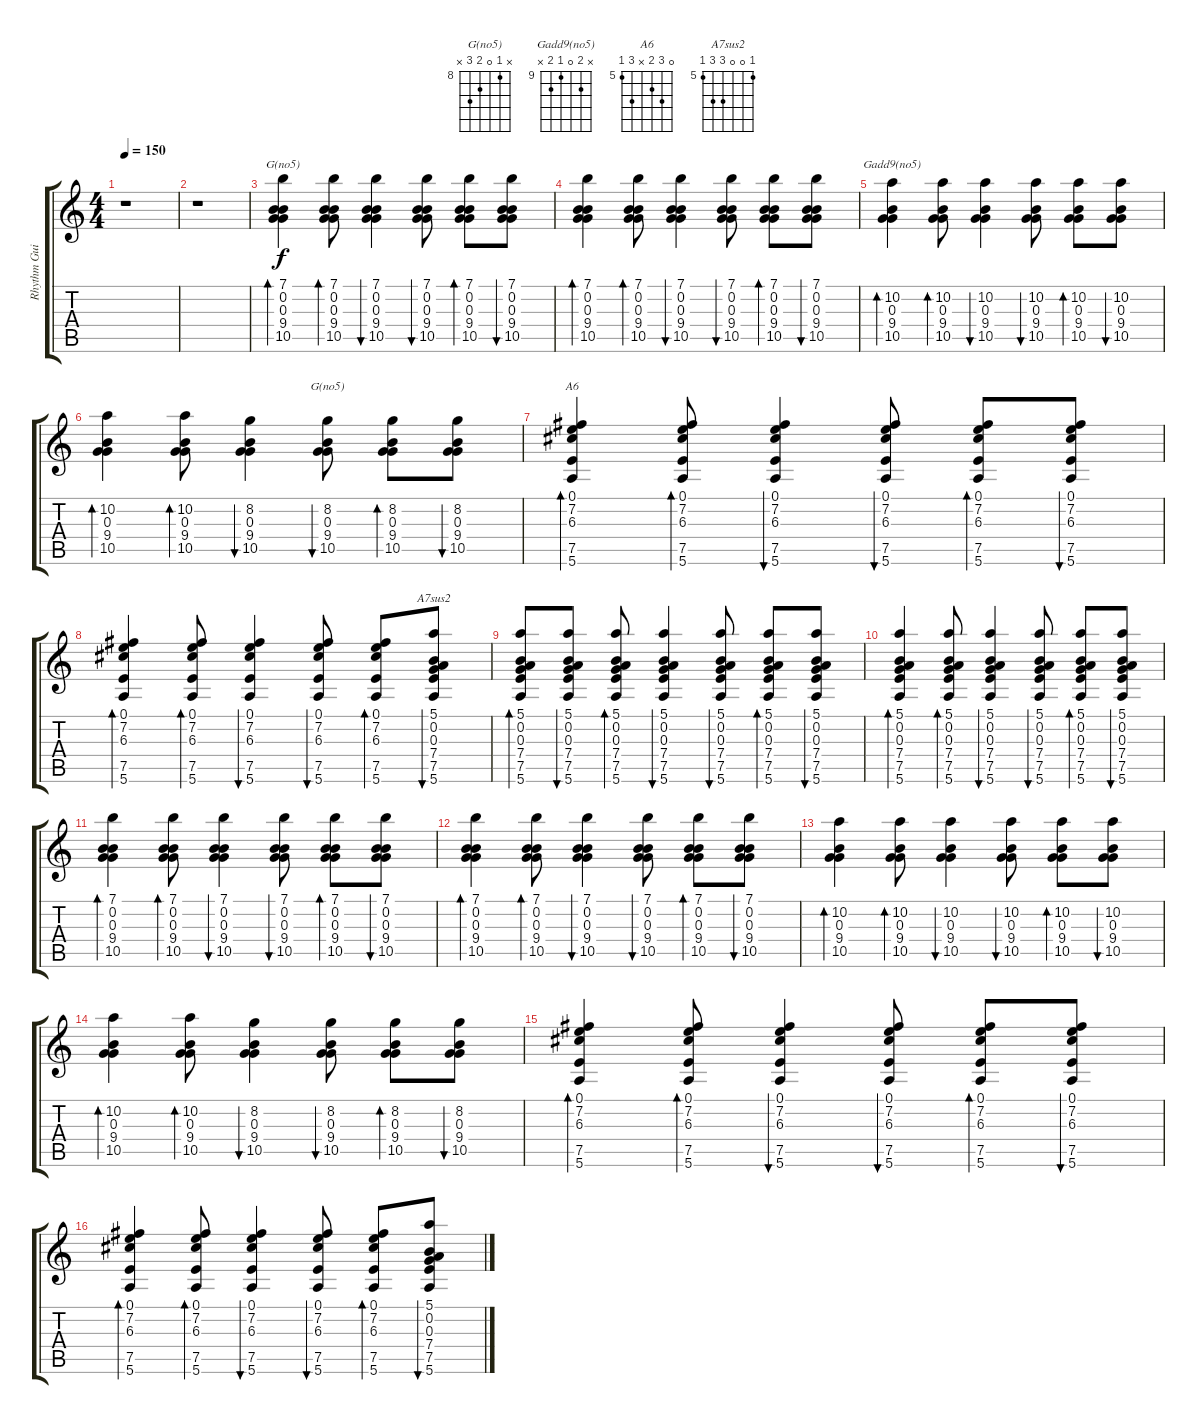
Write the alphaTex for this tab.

\track ("Rhythm Guitar" "Rhythm Gui") {instrument acousticguitarsteel}
\staff {score tabs}
\tuning (E4 B3 G3 D3 A2 E2) {hide}
\chord ("G(no5)" 7 0 0 9 10 x) {firstfret 7}
\chord ("Gadd9(no5)" x 10 0 9 10 x) {firstfret 9}
\chord ("G(no5)" x 8 0 9 10 x) {firstfret 8}
\chord ("A6" 0 7 6 x 7 5) {firstfret 5}
\chord ("A7sus2" 5 0 0 7 7 5) {firstfret 5}
\ts (4 4)
\tempo 150
\clef g2
\ks c
r.1{dy f instrument acousticguitarsteel} |
r.1 |
(7.1 0.2 0.3 9.4 10.5).4{bd 30 ch "G(no5)"} (7.1 0.2 0.3 9.4 10.5).8{bd 30} (7.1 0.2 0.3 9.4 10.5).4{bu 30} (7.1 0.2 0.3 9.4 10.5).8{bu 30} (7.1 0.2 0.3 9.4 10.5).8{bd 30} (7.1 0.2 0.3 9.4 10.5).8{bu 30} |
(7.1 0.2 0.3 9.4 10.5).4{bd 30} (7.1 0.2 0.3 9.4 10.5).8{bd 30} (7.1 0.2 0.3 9.4 10.5).4{bu 30} (7.1 0.2 0.3 9.4 10.5).8{bu 30} (7.1 0.2 0.3 9.4 10.5).8{bd 30} (7.1 0.2 0.3 9.4 10.5).8{bu 30} |
(10.2 0.3 9.4 10.5).4{bd 30 ch "Gadd9(no5)"} (10.2 0.3 9.4 10.5).8{bd 30} (10.2 0.3 9.4 10.5).4{bu 30} (10.2 0.3 9.4 10.5).8{bu 30} (10.2 0.3 9.4 10.5).8{bd 30} (10.2 0.3 9.4 10.5).8{bu 30} |
(10.2 0.3 9.4 10.5).4{bd 30} (10.2 0.3 9.4 10.5).8{bd 30} (8.2 0.3 9.4 10.5).4{bu 30} (8.2 0.3 9.4 10.5).8{bu 30 ch "G(no5)"} (8.2 0.3 9.4 10.5).8{bd 30} (8.2 0.3 9.4 10.5).8{bu 30} |
(0.1 7.2 6.3 7.5 5.6).4{bd 30 ch "A6"} (0.1 7.2 6.3 7.5 5.6).8{bd 30} (0.1 7.2 6.3 7.5 5.6).4{bu 30} (0.1 7.2 6.3 7.5 5.6).8{bu 30} (0.1 7.2 6.3 7.5 5.6).8{bd 30} (0.1 7.2 6.3 7.5 5.6).8{bu 30} |
(0.1 7.2 6.3 7.5 5.6).4{bd 30} (0.1 7.2 6.3 7.5 5.6).8{bd 30} (0.1 7.2 6.3 7.5 5.6).4{bu 30} (0.1 7.2 6.3 7.5 5.6).8{bu 30} (0.1 7.2 6.3 7.5 5.6).8{bd 30} (5.1 0.2 0.3 7.4 7.5 5.6).8{bu 30 ch "A7sus2"} |
(5.1 0.2 0.3 7.4 7.5 5.6).8{bd 30} (5.1 0.2 0.3 7.4 7.5 5.6).8{bu 30} (5.1 0.2 0.3 7.4 7.5 5.6).8{bd 30} (5.1 0.2 0.3 7.4 7.5 5.6).4{bu 30} (5.1 0.2 0.3 7.4 7.5 5.6).8{bu 30} (5.1 0.2 0.3 7.4 7.5 5.6).8{bd 30} (5.1 0.2 0.3 7.4 7.5 5.6).8{bu 30} |
(5.1 0.2 0.3 7.4 7.5 5.6).4{bd 30} (5.1 0.2 0.3 7.4 7.5 5.6).8{bd 30} (5.1 0.2 0.3 7.4 7.5 5.6).4{bu 30} (5.1 0.2 0.3 7.4 7.5 5.6).8{bu 30} (5.1 0.2 0.3 7.4 7.5 5.6).8{bd 30} (5.1 0.2 0.3 7.4 7.5 5.6).8{bu 30} |
(7.1 0.2 0.3 9.4 10.5).4{bd 30} (7.1 0.2 0.3 9.4 10.5).8{bd 30} (7.1 0.2 0.3 9.4 10.5).4{bu 30} (7.1 0.2 0.3 9.4 10.5).8{bu 30} (7.1 0.2 0.3 9.4 10.5).8{bd 30} (7.1 0.2 0.3 9.4 10.5).8{bu 30} |
(7.1 0.2 0.3 9.4 10.5).4{bd 30} (7.1 0.2 0.3 9.4 10.5).8{bd 30} (7.1 0.2 0.3 9.4 10.5).4{bu 30} (7.1 0.2 0.3 9.4 10.5).8{bu 30} (7.1 0.2 0.3 9.4 10.5).8{bd 30} (7.1 0.2 0.3 9.4 10.5).8{bu 30} |
(10.2 0.3 9.4 10.5).4{bd 30} (10.2 0.3 9.4 10.5).8{bd 30} (10.2 0.3 9.4 10.5).4{bu 30} (10.2 0.3 9.4 10.5).8{bu 30} (10.2 0.3 9.4 10.5).8{bd 30} (10.2 0.3 9.4 10.5).8{bu 30} |
(10.2 0.3 9.4 10.5).4{bd 30} (10.2 0.3 9.4 10.5).8{bd 30} (8.2 0.3 9.4 10.5).4{bu 30} (8.2 0.3 9.4 10.5).8{bu 30} (8.2 0.3 9.4 10.5).8{bd 30} (8.2 0.3 9.4 10.5).8{bu 30} |
(0.1 7.2 6.3 7.5 5.6).4{bd 30} (0.1 7.2 6.3 7.5 5.6).8{bd 30} (0.1 7.2 6.3 7.5 5.6).4{bu 30} (0.1 7.2 6.3 7.5 5.6).8{bu 30} (0.1 7.2 6.3 7.5 5.6).8{bd 30} (0.1 7.2 6.3 7.5 5.6).8{bu 30} |
(0.1 7.2 6.3 7.5 5.6).4{bd 30} (0.1 7.2 6.3 7.5 5.6).8{bd 30} (0.1 7.2 6.3 7.5 5.6).4{bu 30} (0.1 7.2 6.3 7.5 5.6).8{bu 30} (0.1 7.2 6.3 7.5 5.6).8{bd 30} (5.1 0.2 0.3 7.4 7.5 5.6).8{bu 30}
